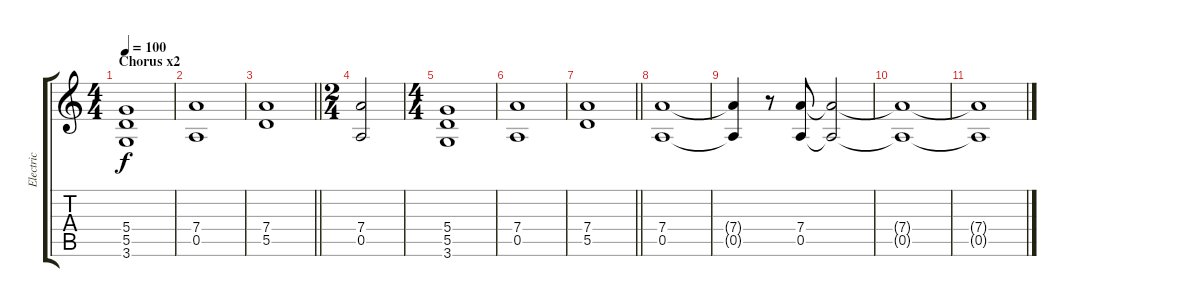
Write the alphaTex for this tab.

\track ("Electric" "Electric") {instrument overdrivenguitar}
\staff {score tabs}
\tuning (E4 B3 G3 D3 A2 E2) {hide}
\ts (4 4)
\section ("" "Chorus x2")
\tempo 100
\clef g2
\ks c
(5.4 5.5 3.6).1{dy f} |
(7.4 0.5).1 |
\barLineRight lightlight
(7.4 5.5).1 |
\ts (2 4)
(7.4 0.5).2 |
\ts (4 4)
(5.4 5.5 3.6).1 |
(7.4 0.5).1 |
\barLineRight lightlight
(7.4 5.5).1 |
(7.4 0.5).1 |
(7.4{t} 0.5{t}).4 r.8 (7.4 0.5).8 (7.4{t} 0.5{t}).2 |
(7.4{t} 0.5{t}).1 |
(7.4{t} 0.5{t}).1
